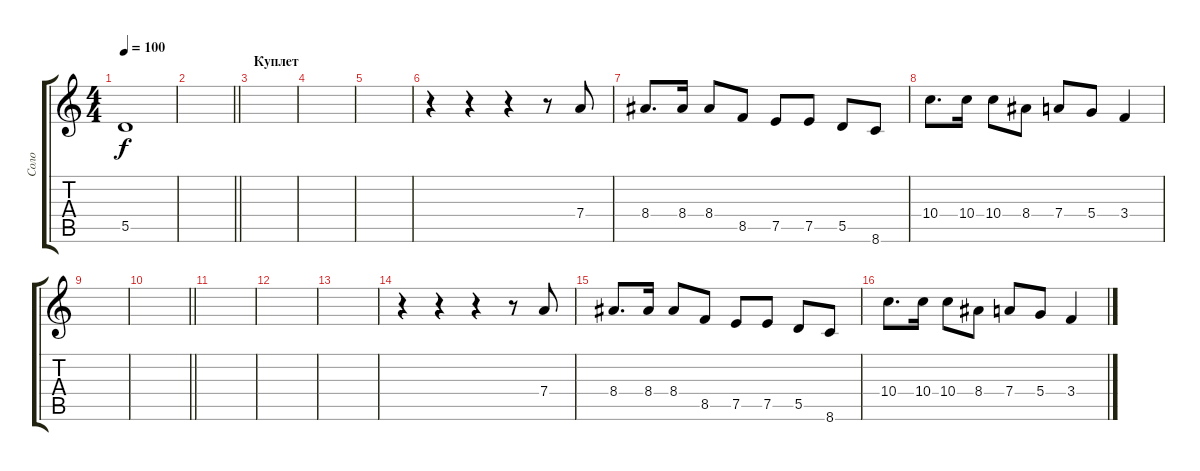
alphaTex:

\track ("Соло" "Соло") {instrument electricguitarclean}
\staff {score tabs}
\tuning (E4 B3 G3 D3 A2 E2) {hide}
\ts (4 4)
\tempo 100
\clef g2
\ks c
5.5.1{dy f} |
\barLineRight lightlight
|
\section ("" "Куплет")
|
|
|
r.4 r.4 r.4 r.8 7.4.8 |
8.4.8{d} 8.4.16 8.4.8 8.5.8 7.5.8 7.5.8 5.5.8 8.6.8 |
10.4.8{d} 10.4.16 10.4.8 8.4.8 7.4.8 5.4.8 3.4.4 |
|
\barLineRight lightlight
|
\section ("" " ")
|
|
|
r.4 r.4 r.4 r.8 7.4.8 |
8.4.8{d} 8.4.16 8.4.8 8.5.8 7.5.8 7.5.8 5.5.8 8.6.8 |
10.4.8{d} 10.4.16 10.4.8 8.4.8 7.4.8 5.4.8 3.4.4
